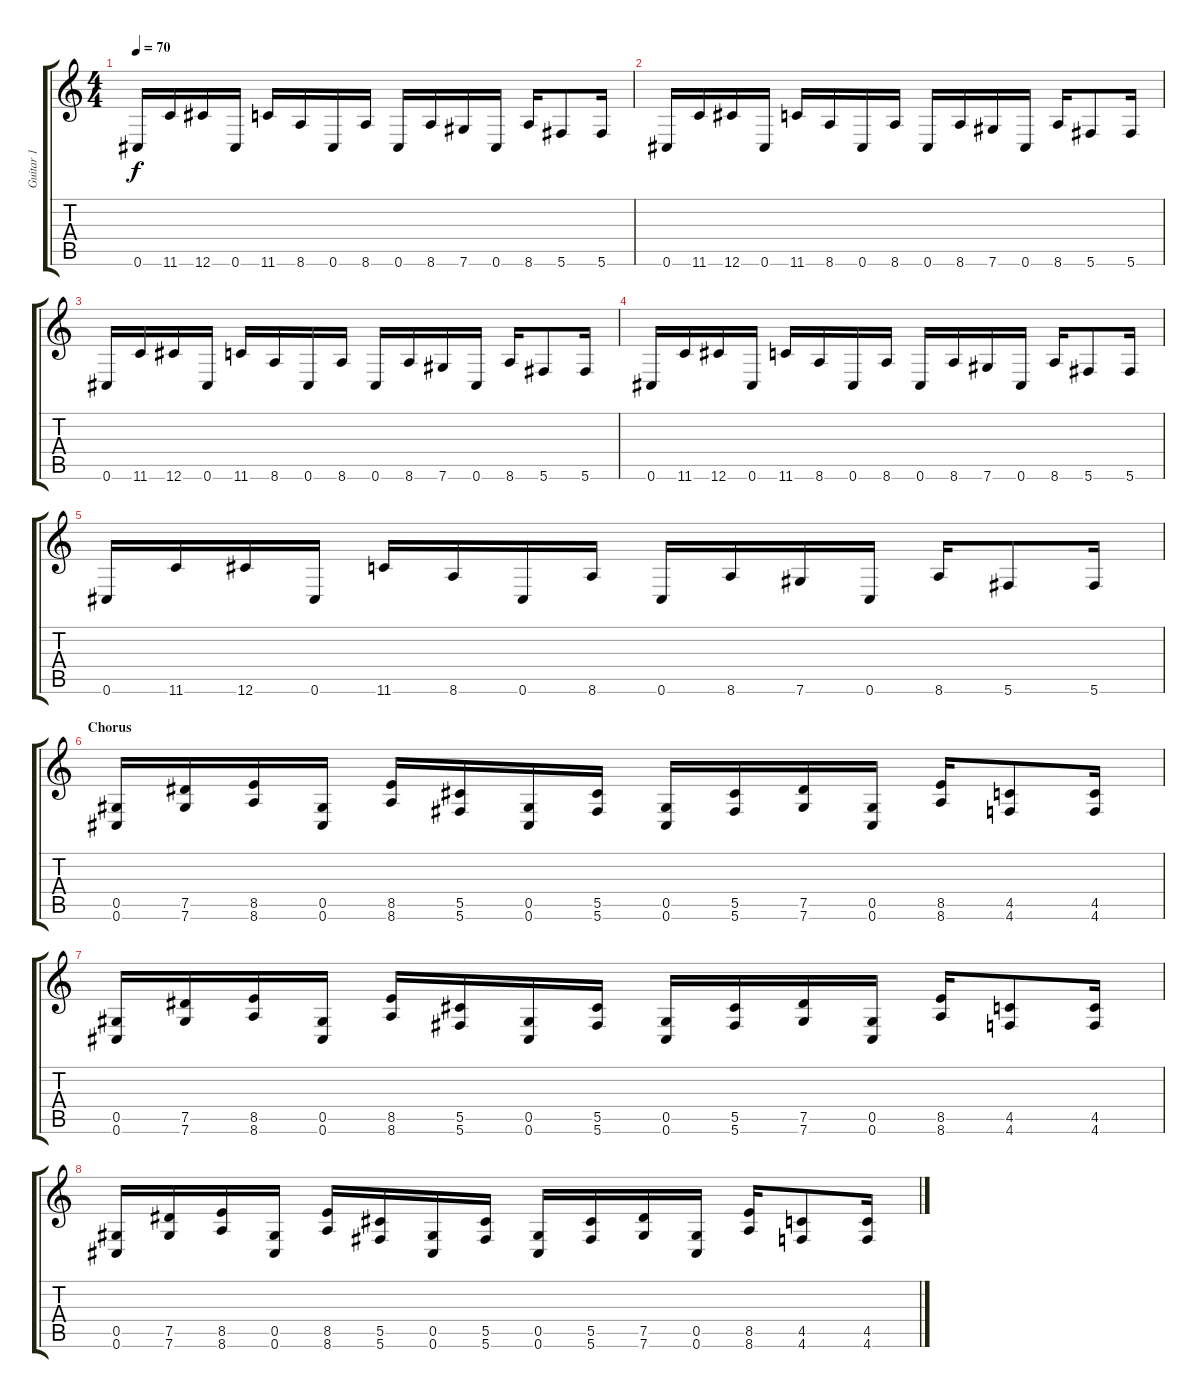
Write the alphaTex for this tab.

\track ("Guitar 1" "Guitar 1") {instrument distortionguitar}
\staff {score tabs}
\tuning (Eb4 Bb3 Gb3 Db3 Ab2 Db2) {hide}
\ts (4 4)
\tempo 70
\clef g2
\ks c
0.6.16{dy f} 11.6.16 12.6.16 0.6.16 11.6.16 8.6.16 0.6.16 8.6.16 0.6.16 8.6.16 7.6.16 0.6.16 8.6.16 5.6.8 5.6.16 |
0.6.16 11.6.16 12.6.16 0.6.16 11.6.16 8.6.16 0.6.16 8.6.16 0.6.16 8.6.16 7.6.16 0.6.16 8.6.16 5.6.8 5.6.16 |
0.6.16 11.6.16 12.6.16 0.6.16 11.6.16 8.6.16 0.6.16 8.6.16 0.6.16 8.6.16 7.6.16 0.6.16 8.6.16 5.6.8 5.6.16 |
0.6.16 11.6.16 12.6.16 0.6.16 11.6.16 8.6.16 0.6.16 8.6.16 0.6.16 8.6.16 7.6.16 0.6.16 8.6.16 5.6.8 5.6.16 |
0.6.16 11.6.16 12.6.16 0.6.16 11.6.16 8.6.16 0.6.16 8.6.16 0.6.16 8.6.16 7.6.16 0.6.16 8.6.16 5.6.8 5.6.16 |
\section ("" "Chorus")
(0.5 0.6).16 (7.5 7.6).16 (8.5 8.6).16 (0.5 0.6).16 (8.5 8.6).16 (5.5 5.6).16 (0.5 0.6).16 (5.5 5.6).16 (0.5 0.6).16 (5.5 5.6).16 (7.5 7.6).16 (0.5 0.6).16 (8.5 8.6).16 (4.5 4.6).8 (4.5 4.6).16 |
(0.5 0.6).16 (7.5 7.6).16 (8.5 8.6).16 (0.5 0.6).16 (8.5 8.6).16 (5.5 5.6).16 (0.5 0.6).16 (5.5 5.6).16 (0.5 0.6).16 (5.5 5.6).16 (7.5 7.6).16 (0.5 0.6).16 (8.5 8.6).16 (4.5 4.6).8 (4.5 4.6).16 |
(0.5 0.6).16 (7.5 7.6).16 (8.5 8.6).16 (0.5 0.6).16 (8.5 8.6).16 (5.5 5.6).16 (0.5 0.6).16 (5.5 5.6).16 (0.5 0.6).16 (5.5 5.6).16 (7.5 7.6).16 (0.5 0.6).16 (8.5 8.6).16 (4.5 4.6).8 (4.5 4.6).16
